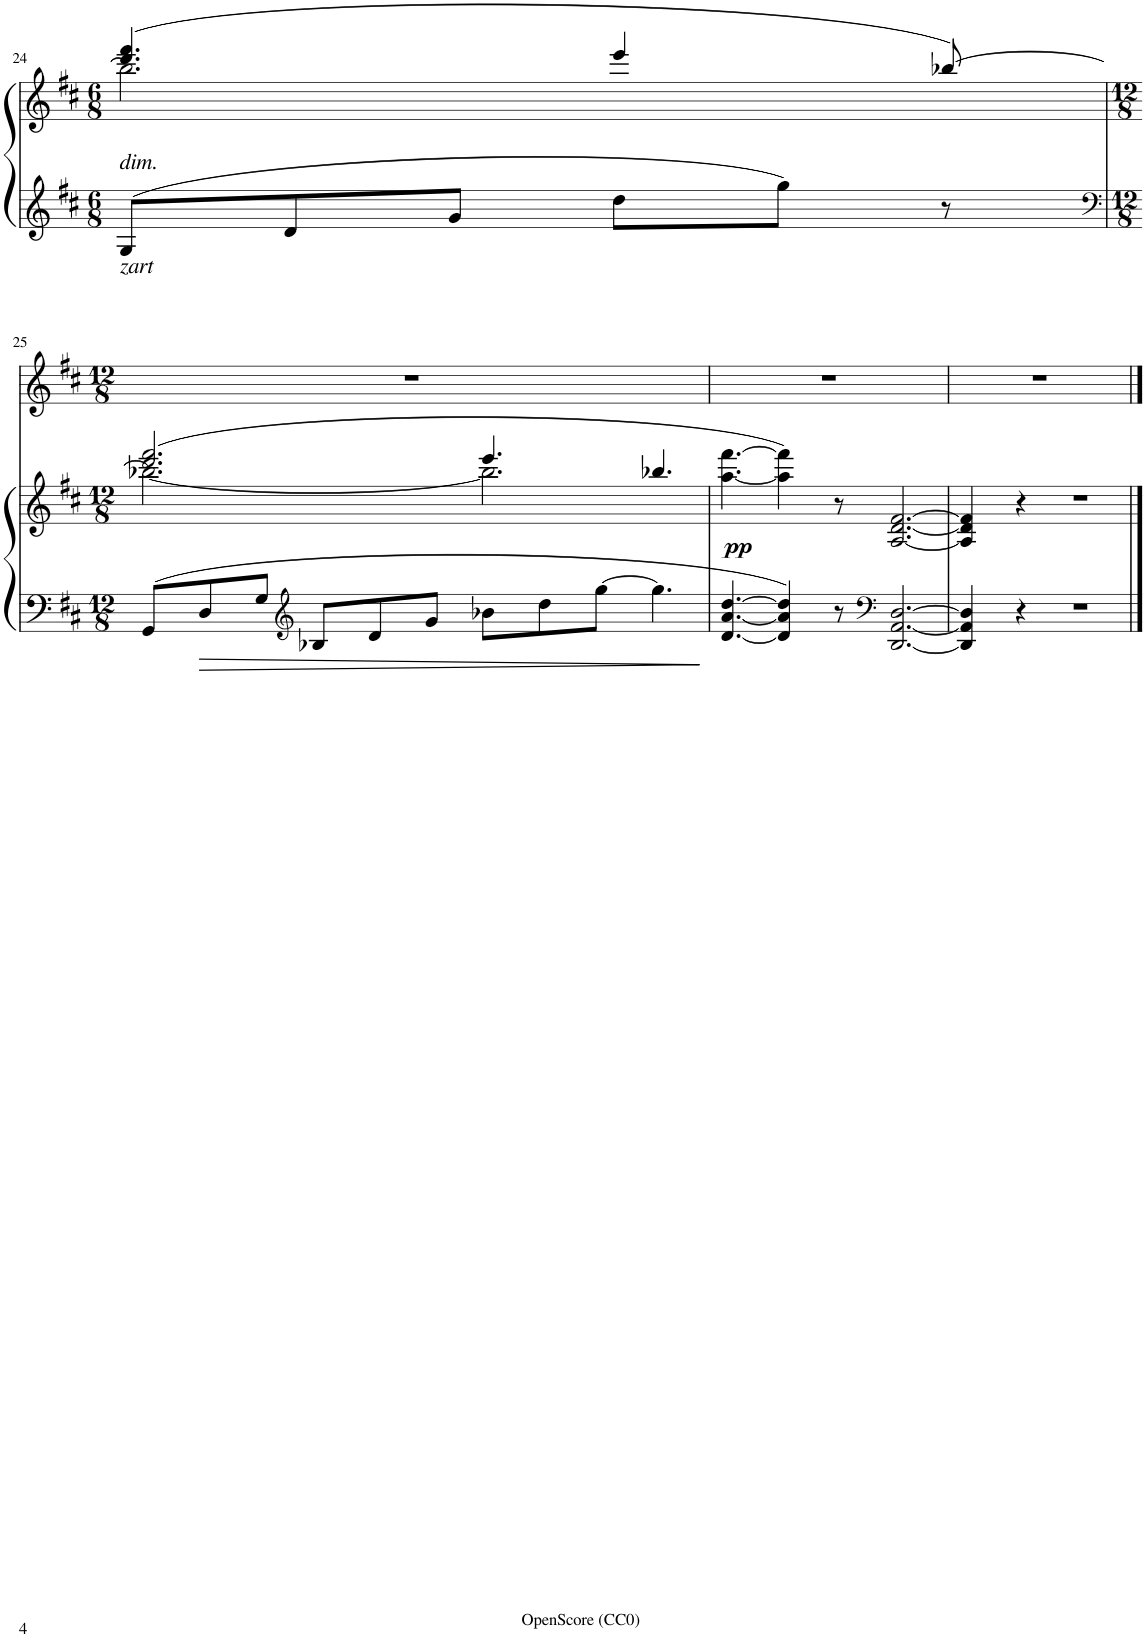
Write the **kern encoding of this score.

**kern	**kern	**dynam	**kern
*part2	*part2	*part2	*part1
*staff3	*staff2	*staff2/3	*staff1
*I"Piano	*	*	*I"Voice
*I'Pno	*	*	*
!!LO:PB:g=z
*clefG2	*clefG2	*	*clefG2
*k[f#c#]	*k[f#c#]	*	*k[f#c#]
*M6/8	*M6/8	*	*M6/8
=24	=24	=24	=24
*	*^	*	*
!	!LO:TX:b:i:t=dim.	!	!	!
!LO:TX:b:i:t=zart	!	!	!	!
8G/L	(4.ddd/ 4.fff#/	2.bb-\]	.	2.r
8d/	.	.	.	.
8g/J	.	.	.	.
8dd\L	4eee/	.	.	.
8gg\J	.	.	.	.
8r	[8bb-X/)	.	.	.
!!LO:LB:g=z
=25	=25	=25	=25	=25
*clefF4	*	*	*	*
*M12/8	*M12/8	*	*	*M12/8
*	*	*	*	*^
8GG/L	(2.ddd/ 2.fff#/	2.bb-X\_	.	1.r	2.ff#
8D/	.	.	.	.	.
8G/J	.	.	.	.	.
*clefG2	*	*	*	*	*
8B-X/L	.	.	.	.	.
8d/	.	.	.	.	.
8g/J	.	.	.	.	.
8b-X\L	4.eee/	2.bb-\]	.	.	4.ryy
8dd\	.	.	.	.	.
[8gg\J	.	.	.	.	.
4.gg\]	4.bb-X/	.	.	.	4.ryy
*	*v	*v	*	*	*
=26	=26	=26	=26	=26
!	!	!LO:DY:b	!	!
*	*	*	*v	*v
[4.d/ [4.a/ [4.dd/	[4.aa\ [4.fff#\	pp	1.r
4d/] 4a/] 4dd/]	4aa\] 4fff#\])	.	.
8r	8r	.	.
*clefF4	*	*	*
[2.DD/ [2.AA/ [2.D/	[2.A/ [2.d/ [2.f#/	.	.
=27	=27	=27	=27
4DD/] 4AA/] 4D/]	4A/] 4d/] 4f#/]	.	1.r
4r	4r	.	.
1r	1r	.	.
==	==	==	==
*-	*-	*-	*-
